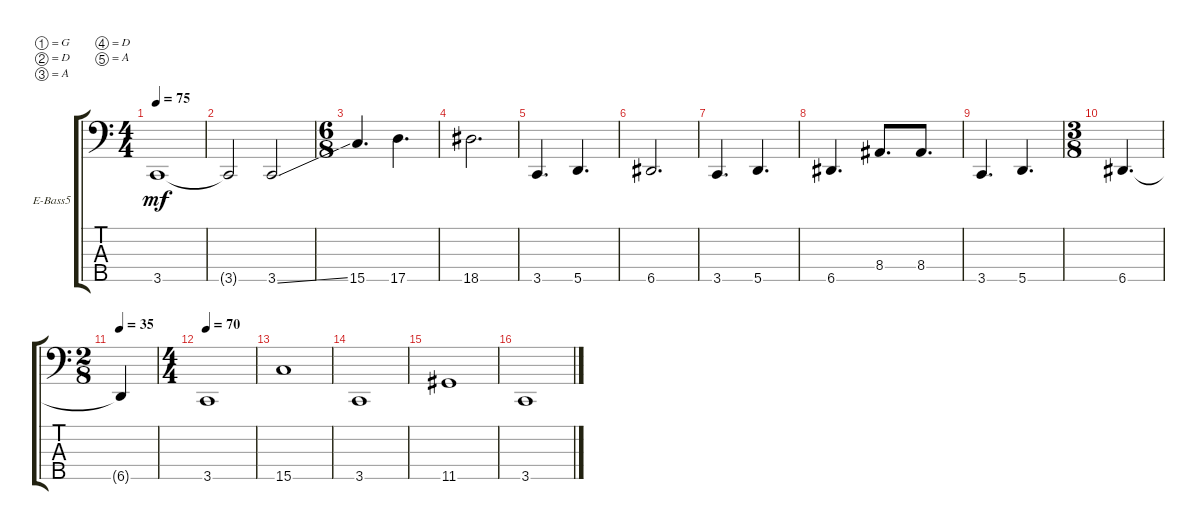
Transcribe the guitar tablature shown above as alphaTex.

\defaultSystemsLayout 4
\bracketExtendMode groupsimilarinstruments
\firstSystemTrackNameOrientation horizontal
\otherSystemsTrackNameOrientation horizontal
\track ("Electric Bass" "E-Bass5") {instrument electricbassfinger}
\staff {score tabs}
\tuning (G2 D2 A1 D1 A0)
\ts (4 4)
\tempo 75
\clef f4
\ks c
3.5{t}.1{dy mf} |
3.5{t}.2 3.5{ss}.2 |
\ts (6 8)
15.5.4{d} 17.5.4{d} |
18.5.2{d} |
3.5.4{d} 5.5.4{d} |
6.5.2{d} |
3.5.4{d} 5.5.4{d} |
6.5.4{d} 8.4.8{d} 8.4.8{d} |
3.5.4{d} 5.5.4{d} |
\ts (3 8)
6.5.4{d} |
\ts (2 8)
\tempo 35
6.5{t}.4 |
\ts (4 4)
\tempo 70
3.5.1 |
15.5.1 |
3.5.1 |
11.5.1 |
3.5.1
